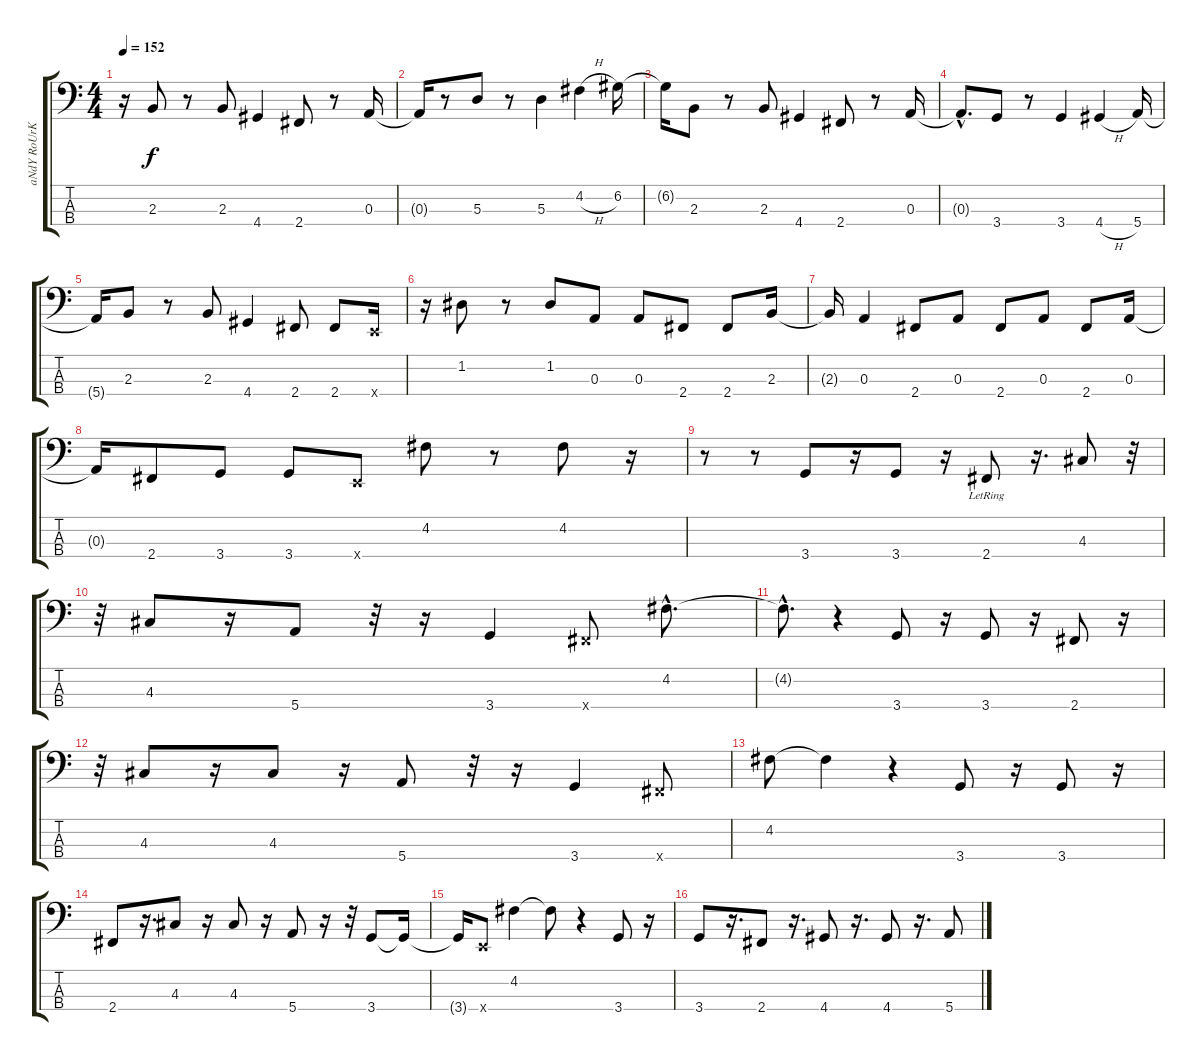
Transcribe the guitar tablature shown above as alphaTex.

\track ("aNdY RoUrKe" "aNdY RoUrK") {instrument electricbasspick}
\staff {score tabs}
\tuning (G2 D2 A1 E1) {hide}
\ts (4 4)
\tempo 152
\clef f4
\ks c
r.16{dy f} 2.3.8 r.8 2.3.8 4.4.4 2.4.8 r.8 0.3.16 |
0.3{t}.16 r.8 5.3.8 r.8 5.3.4 4.2{h}.4 6.2.16 |
6.2{t}.16 2.3.8 r.8 2.3.8 4.4.4 2.4.8 r.8 0.3.16 |
0.3{hac t}.8{d} 3.4.8 r.8 3.4.4 4.4{h}.4 5.4.16 |
5.4{t}.16 2.3.8 r.8 2.3.8 4.4.4 2.4.8 2.4.8 0.4{x}.16 |
r.16 1.2.8 r.8 1.2.8 0.3.8 0.3.8 2.4.8 2.4.8 2.3.16 |
2.3{t}.16 0.3.4 2.4.8 0.3.8 2.4.8 0.3.8 2.4.8 0.3.16 |
0.3{t}.16 2.4.8 3.4.8 3.4.8 0.4{x}.8 4.2.8 r.8 4.2.8 r.16 |
r.8 r.8 3.4.8 r.16 3.4.8 r.16 2.4{lr}.8 r.16{d} 4.3.8 r.32 |
r.32 4.3.8 r.16 5.4.8 r.32 r.16 3.4.4 2.4{x}.8 4.2{hac}.8{d} |
4.2{hac t}.8{d} r.4 3.4.8 r.16 3.4.8 r.16 2.4.8 r.16 |
r.32 4.3.8 r.16 4.3.8 r.16 5.4.8 r.32 r.16 3.4.4 2.4{x}.8 |
4.2.8 4.2{t}.4 r.4 3.4.8 r.16 3.4.8 r.16 |
2.4.8 r.16{d} 4.3.8 r.16 4.3.8 r.16 5.4.8 r.16 r.32 3.4.8 3.4{t}.16 |
3.4{t}.16 0.4{x}.8 4.2.4 4.2{t}.8 r.4 3.4.8 r.16 |
3.4.8 r.16{d} 2.4.8 r.16{d} 4.4.8 r.16{d} 4.4.8 r.16{d} 5.4.8
